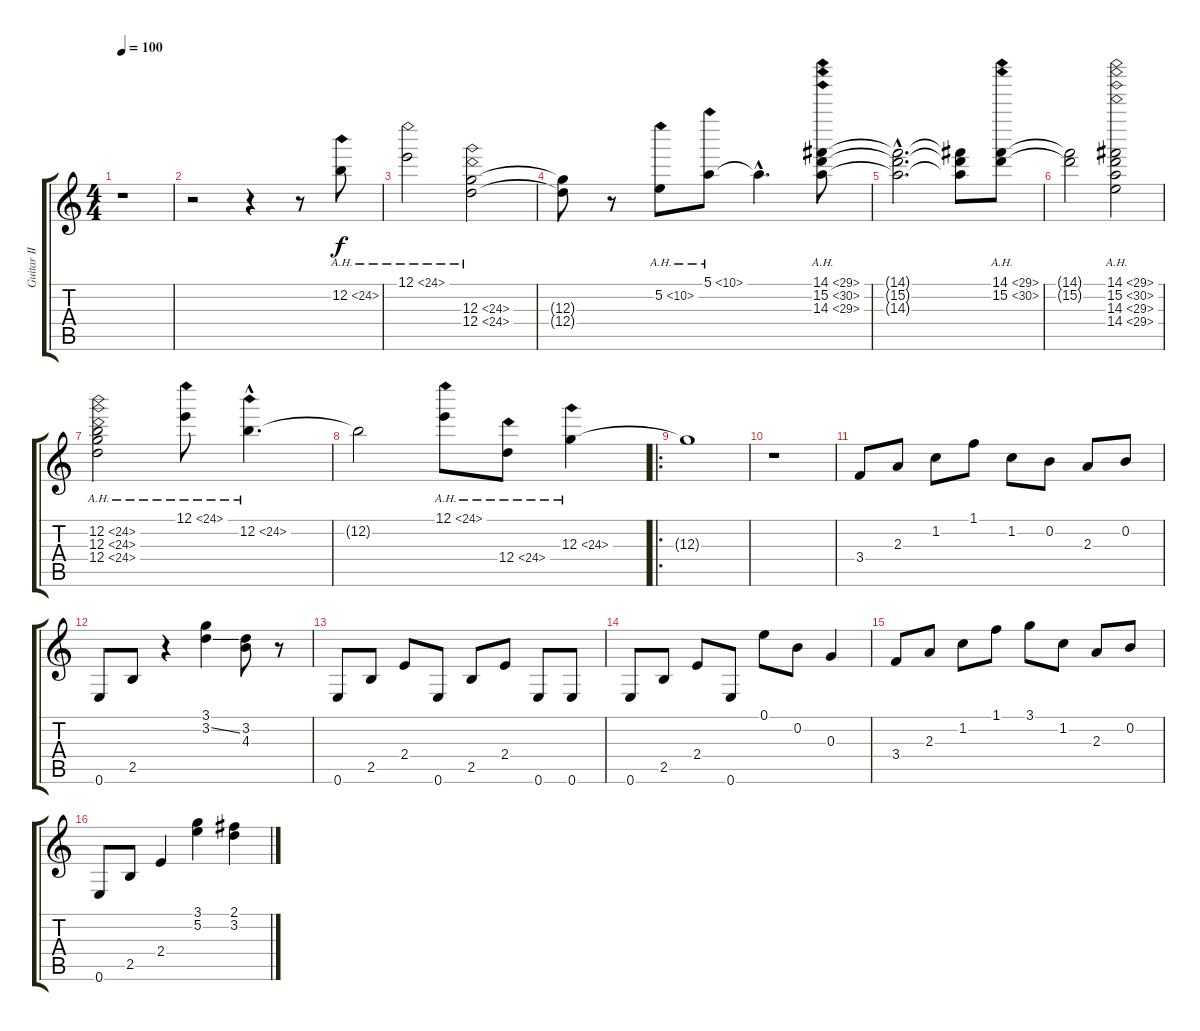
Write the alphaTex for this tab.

\track ("Guitar II" "Guitar II") {instrument overdrivenguitar}
\staff {score tabs}
\tuning (E4 B3 G3 D3 A2 E2) {hide}
\ts (4 4)
\tempo 100
\clef g2
\ks c
r.1{dy f instrument overdrivenguitar} |
r.2 r.4 r.8 12.2{ah 12}.8 |
12.1{ah 12}.2 (12.3{ah 12} 12.4{ah 12}).2 |
(12.3{t} 12.4{t}).8 r.8 5.2{ah 5}.8 5.1{ah 5}.8 5.1{hac t}.4{d} (14.1{ah 15} 15.2{ah 15} 14.3{ah 15}).8 |
(14.1{hac t} 15.2{hac t} 14.3{hac t}).2{d} (14.1{t} 15.2{t} 14.3{t}).8 (14.1{ah 15} 15.2{ah 15}).8 |
(14.1{t} 15.2{t}).2 (14.1{ah 15} 15.2{ah 15} 14.3{ah 15} 14.4{ah 15}).2 |
(12.2{ah 12} 12.3{ah 12} 12.4{ah 12}).2 12.1{ah 12}.8 12.2{ah 12 hac}.4{d} |
12.2{t}.2 12.1{ah 12}.8 12.4{ah 12}.8 12.3{ah 12}.4 |
\ro
12.3{t}.1 |
r.1 |
3.4.8 2.3.8 1.2.8 1.1.8 1.2.8 0.2.8 2.3.8 0.2.8 |
0.6.8 2.5.8 r.4 (3.1 3.2{ss}).4 (3.2 4.3).8 r.8 |
0.6.8 2.5.8 2.4.8 0.6.8 2.5.8 2.4.8 0.6.8 0.6.8 |
0.6.8 2.5.8 2.4.8 0.6.8 0.1.8 0.2.8 0.3.4 |
3.4.8 2.3.8 1.2.8 1.1.8 3.1.8 1.2.8 2.3.8 0.2.8 |
0.6.8 2.5.8 2.4.4 (3.1 5.2).4 (2.1 3.2).4
